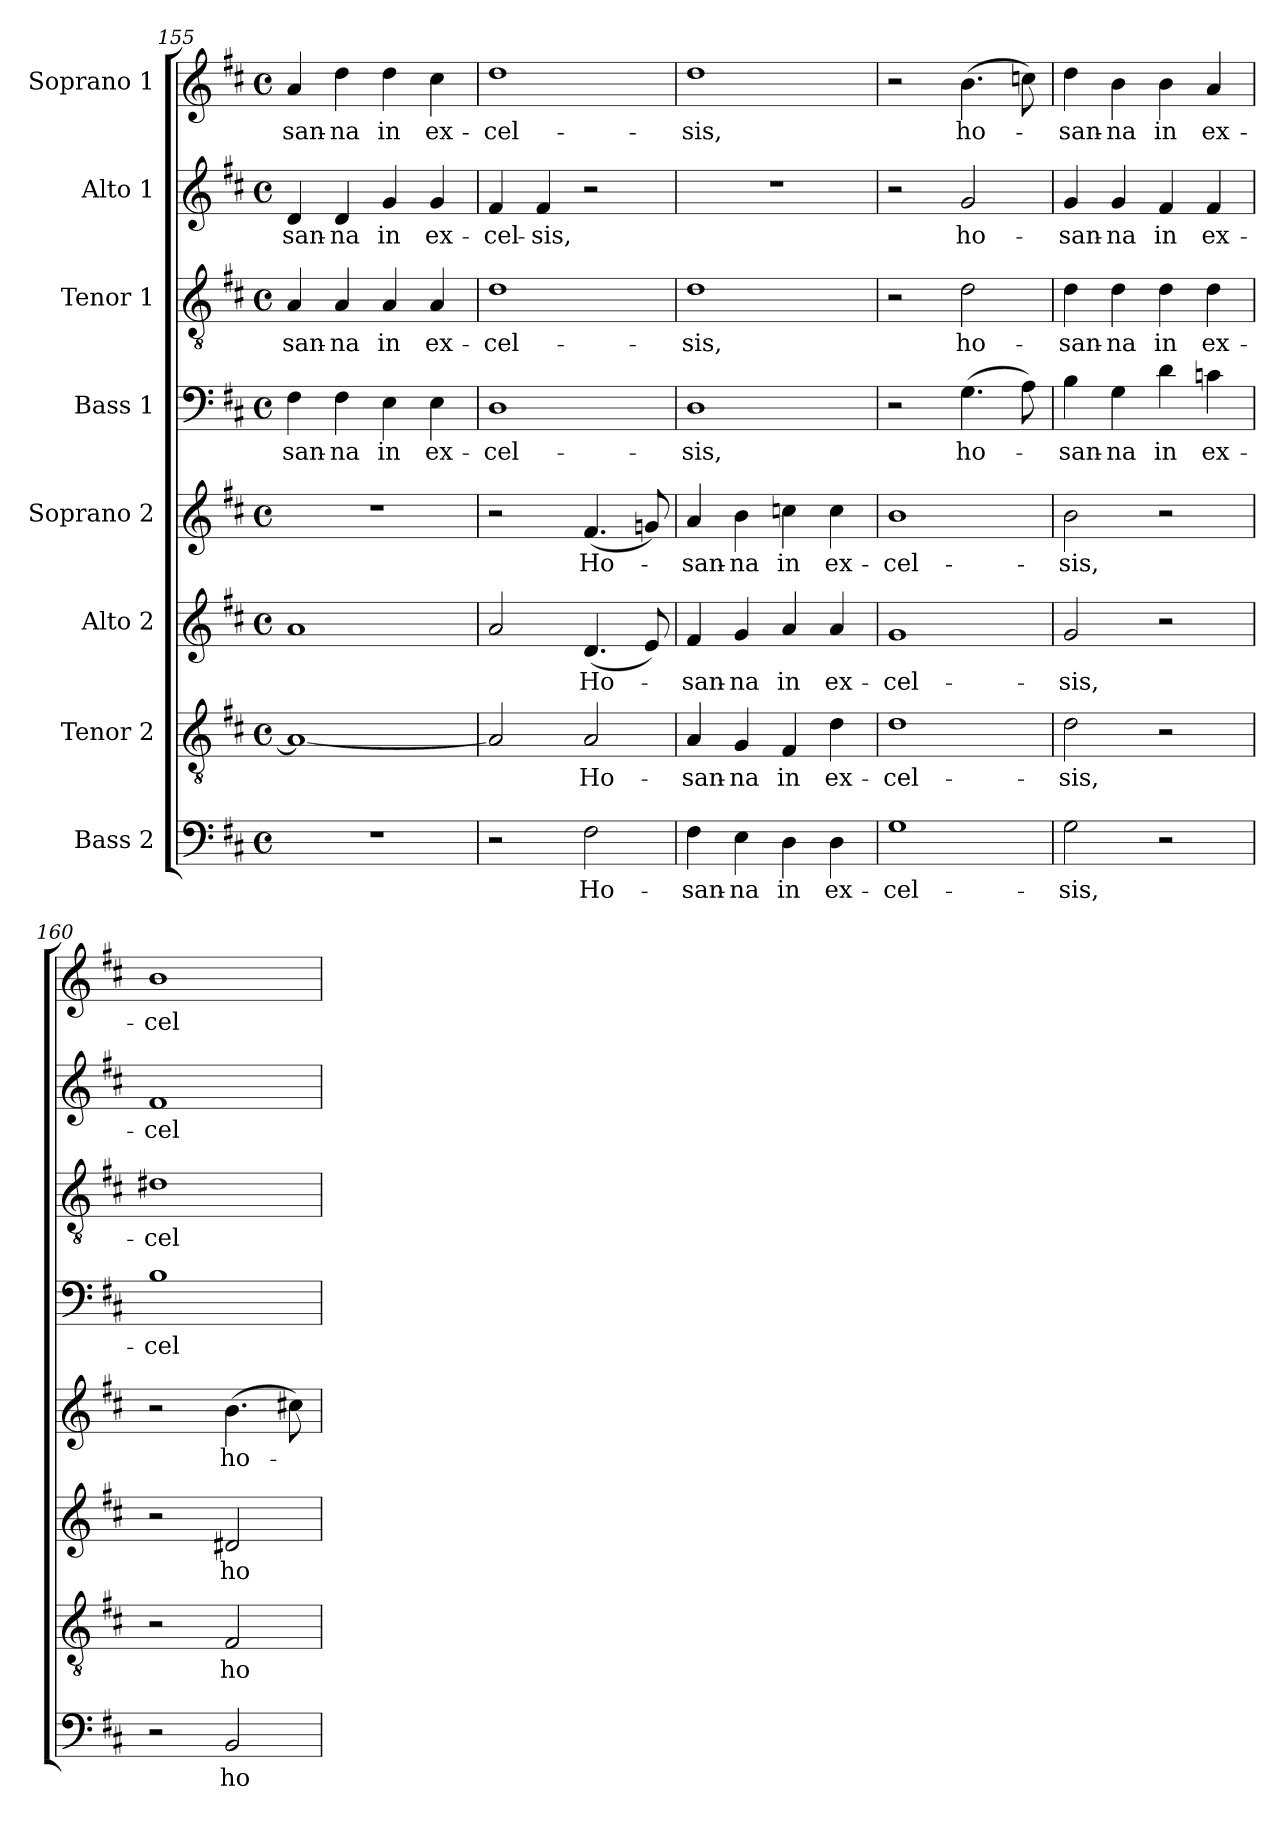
**kern	**text	**kern	**text	**kern	**text	**kern	**text	**kern	**text	**kern	**text	**kern	**text	**kern	**text
*part8	*part8	*part7	*part7	*part6	*part6	*part5	*part5	*part4	*part4	*part3	*part3	*part2	*part2	*part1	*part1
*staff8	*staff8	*staff7	*staff7	*staff6	*staff6	*staff5	*staff5	*staff4	*staff4	*staff3	*staff3	*staff2	*staff2	*staff1	*staff1
*I"Bass 2	*	*I"Tenor 2	*	*I"Alto 2	*	*I"Soprano 2	*	*I"Bass 1	*	*I"Tenor 1	*	*I"Alto 1	*	*I"Soprano 1	*
*clefF4	*	*clefGv2	*	*clefG2	*	*clefG2	*	*clefF4	*	*clefGv2	*	*clefG2	*	*clefG2	*
*k[f#c#]	*	*k[f#c#]	*	*k[f#c#]	*	*k[f#c#]	*	*k[f#c#]	*	*k[f#c#]	*	*k[f#c#]	*	*k[f#c#]	*
*D:	*	*D:	*	*D:	*	*D:	*	*D:	*	*D:	*	*D:	*	*D:	*
*M4/4	*	*M4/4	*	*M4/4	*	*M4/4	*	*M4/4	*	*M4/4	*	*M4/4	*	*M4/4	*
*met(c)	*	*met(c)	*	*met(c)	*	*met(c)	*	*met(c)	*	*met(c)	*	*met(c)	*	*met(c)	*
=155	=155	=155	=155	=155	=155	=155	=155	=155	=155	=155	=155	=155	=155	=155	=155
!	!	!	!	!	!	!	!	!	!LO:LY:b	!	!LO:LY:b	!	!LO:LY:b	!	!LO:LY:b
1r	.	1A_	.	1a	.	1r	.	4F#\	-san-	4A/	-san-	4d/	-san-	4a/	-san-
!	!	!	!	!	!	!	!	!	!LO:LY:b	!	!LO:LY:b	!	!LO:LY:b	!	!LO:LY:b
.	.	.	.	.	.	.	.	4F#\	-na	4A/	-na	4d/	-na	4dd\	-na
!	!	!	!	!	!	!	!	!	!LO:LY:b	!	!LO:LY:b	!	!LO:LY:b	!	!LO:LY:b
.	.	.	.	.	.	.	.	4E\	in	4A/	in	4g/	in	4dd\	in
!	!	!	!	!	!	!	!	!	!LO:LY:b	!	!LO:LY:b	!	!LO:LY:b	!	!LO:LY:b
.	.	.	.	.	.	.	.	4E\	ex-	4A/	ex-	4g/	ex-	4cc#\	ex-
!!LO:PB:g=z
=156	=156	=156	=156	=156	=156	=156	=156	=156	=156	=156	=156	=156	=156	=156	=156
!	!	!	!	!	!	!	!	!	!LO:LY:b	!	!LO:LY:b	!	!LO:LY:b	!	!LO:LY:b
2r	.	2A/]	.	2a/	.	2r	.	1D	-cel-	1d	-cel-	4f#/	-cel-	1dd	-cel-
!	!	!	!	!	!	!	!	!	!	!	!	!	!LO:LY:b	!	!
.	.	.	.	.	.	.	.	.	.	.	.	4f#/	-sis,	.	.
!	!LO:LY:b	!	!LO:LY:b	!	!LO:LY:b	!	!LO:LY:b	!	!	!	!	!	!	!	!
2F#\	Ho-	2A/	Ho-	(<4.d/	Ho-	(<4.f#/	Ho-	.	.	.	.	2r	.	.	.
.	.	.	.	8e/)	.	8gn/)	.	.	.	.	.	.	.	.	.
=157	=157	=157	=157	=157	=157	=157	=157	=157	=157	=157	=157	=157	=157	=157	=157
!	!LO:LY:b	!	!LO:LY:b	!	!LO:LY:b	!	!LO:LY:b	!	!LO:LY:b	!	!LO:LY:b	!	!	!	!LO:LY:b
4F#\	-san-	4A/	-san-	4f#/	-san-	4a/	-san-	1D	-sis,	1d	-sis,	1r	.	1dd	-sis,
!	!LO:LY:b	!	!LO:LY:b	!	!LO:LY:b	!	!LO:LY:b	!	!	!	!	!	!	!	!
4E\	-na	4G/	-na	4g/	-na	4b\	-na	.	.	.	.	.	.	.	.
!	!LO:LY:b	!	!LO:LY:b	!	!LO:LY:b	!	!LO:LY:b	!	!	!	!	!	!	!	!
4D\	in	4F#/	in	4a/	in	4ccn\	in	.	.	.	.	.	.	.	.
!	!LO:LY:b	!	!LO:LY:b	!	!LO:LY:b	!	!LO:LY:b	!	!	!	!	!	!	!	!
4D\	ex-	4d\	ex-	4a/	ex-	4cc\	ex-	.	.	.	.	.	.	.	.
=158	=158	=158	=158	=158	=158	=158	=158	=158	=158	=158	=158	=158	=158	=158	=158
!	!LO:LY:b	!	!LO:LY:b	!	!LO:LY:b	!	!LO:LY:b	!	!	!	!	!	!	!	!
1G	-cel-	1d	-cel-	1g	-cel-	1b	-cel-	2r	.	2r	.	2r	.	2r	.
!	!	!	!	!	!	!	!	!	!LO:LY:b	!	!LO:LY:b	!	!LO:LY:b	!	!LO:LY:b
.	.	.	.	.	.	.	.	(>4.G\	ho-	2d\	ho-	2g/	ho-	(>4.b\	ho-
.	.	.	.	.	.	.	.	8A\)	.	.	.	.	.	8ccn\)	.
=159	=159	=159	=159	=159	=159	=159	=159	=159	=159	=159	=159	=159	=159	=159	=159
!	!LO:LY:b	!	!LO:LY:b	!	!LO:LY:b	!	!LO:LY:b	!	!LO:LY:b	!	!LO:LY:b	!	!LO:LY:b	!	!LO:LY:b
2G\	-sis,	2d\	-sis,	2g/	-sis,	2b\	-sis,	4B\	-san-	4d\	-san-	4g/	-san-	4dd\	-san-
!	!	!	!	!	!	!	!	!	!LO:LY:b	!	!LO:LY:b	!	!LO:LY:b	!	!LO:LY:b
.	.	.	.	.	.	.	.	4G\	-na	4d\	-na	4g/	-na	4b\	-na
!	!	!	!	!	!	!	!	!	!LO:LY:b	!	!LO:LY:b	!	!LO:LY:b	!	!LO:LY:b
2r	.	2r	.	2r	.	2r	.	4d\	in	4d\	in	4f#/	in	4b\	in
!	!	!	!	!	!	!	!	!	!LO:LY:b	!	!LO:LY:b	!	!LO:LY:b	!	!LO:LY:b
.	.	.	.	.	.	.	.	4cn\	ex-	4d\	ex-	4f#/	ex-	4a/	ex-
=160	=160	=160	=160	=160	=160	=160	=160	=160	=160	=160	=160	=160	=160	=160	=160
!	!	!	!	!	!	!	!	!	!LO:LY:b	!	!LO:LY:b	!	!LO:LY:b	!	!LO:LY:b
2r	.	2r	.	2r	.	2r	.	1B	-cel-	1d#X	-cel-	1f#	-cel-	1b	-cel-
!	!LO:LY:b	!	!LO:LY:b	!	!LO:LY:b	!	!LO:LY:b	!	!	!	!	!	!	!	!
2BB/	ho-	2F#/	ho-	2d#X/	ho-	(>4.b\	ho-	.	.	.	.	.	.	.	.
.	.	.	.	.	.	8cc#X\)	.	.	.	.	.	.	.	.	.
=	=	=	=	=	=	=	=	=	=	=	=	=	=	=	=
*-	*-	*-	*-	*-	*-	*-	*-	*-	*-	*-	*-	*-	*-	*-	*-
